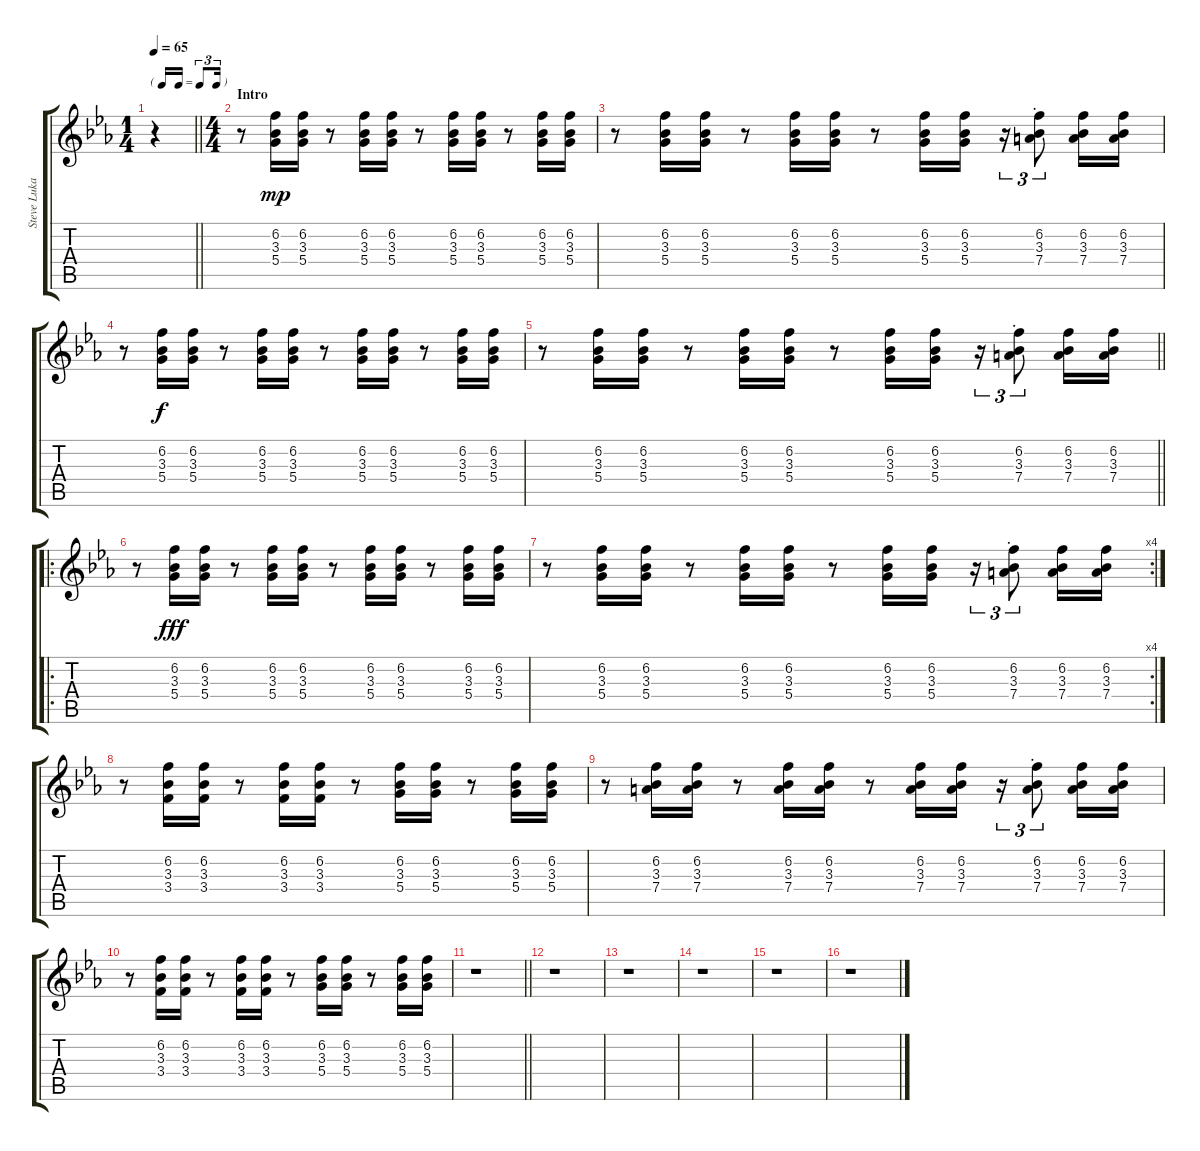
\track ("Steve Lukather - Clean Gtr." "Steve Luka") {instrument electricguitarclean}
\staff {score tabs}
\tuning (E4 B3 G3 D3 A2 E2) {hide}
\ts (1 4)
\tf triplet16th
\tempo 65
\clef g2
\barLineRight lightlight
\ks eb
r.4{dy mp instrument electricguitarclean} |
\ts (4 4)
\section ("" "Intro")
r.8 (6.2 3.3 5.4).16 (6.2 3.3 5.4).16 r.8 (6.2 3.3 5.4).16 (6.2 3.3 5.4).16 r.8 (6.2 3.3 5.4).16 (6.2 3.3 5.4).16 r.8 (6.2 3.3 5.4).16 (6.2 3.3 5.4).16 |
r.8 (6.2 3.3 5.4).16 (6.2 3.3 5.4).16 r.8 (6.2 3.3 5.4).16 (6.2 3.3 5.4).16 r.8 (6.2 3.3 5.4).16 (6.2 3.3 5.4).16 r.16{tu (3 2)} (6.2{st} 3.3{st} 7.4{st}).8{tu (3 2)} (6.2 3.3 7.4).16 (6.2 3.3 7.4).16 |
r.8 (6.2 3.3 5.4).16{dy f} (6.2 3.3 5.4).16 r.8 (6.2 3.3 5.4).16 (6.2 3.3 5.4).16 r.8 (6.2 3.3 5.4).16 (6.2 3.3 5.4).16 r.8 (6.2 3.3 5.4).16 (6.2 3.3 5.4).16 |
\barLineRight lightlight
r.8 (6.2 3.3 5.4).16 (6.2 3.3 5.4).16 r.8 (6.2 3.3 5.4).16 (6.2 3.3 5.4).16 r.8 (6.2 3.3 5.4).16 (6.2 3.3 5.4).16 r.16{tu (3 2)} (6.2{st} 3.3{st} 7.4{st}).8{tu (3 2)} (6.2 3.3 7.4).16 (6.2 3.3 7.4).16 |
\ro
r.8 (6.2 3.3 5.4).16{dy fff} (6.2 3.3 5.4).16 r.8 (6.2 3.3 5.4).16 (6.2 3.3 5.4).16 r.8 (6.2 3.3 5.4).16 (6.2 3.3 5.4).16 r.8 (6.2 3.3 5.4).16 (6.2 3.3 5.4).16 |
\rc 4
r.8 (6.2 3.3 5.4).16 (6.2 3.3 5.4).16 r.8 (6.2 3.3 5.4).16 (6.2 3.3 5.4).16 r.8 (6.2 3.3 5.4).16 (6.2 3.3 5.4).16 r.16{tu (3 2)} (6.2{st} 3.3{st} 7.4{st}).8{tu (3 2)} (6.2 3.3 7.4).16 (6.2 3.3 7.4).16 |
r.8 (6.2 3.3 3.4).16 (6.2 3.3 3.4).16 r.8 (6.2 3.3 3.4).16 (6.2 3.3 3.4).16 r.8 (6.2 3.3 5.4).16 (6.2 3.3 5.4).16 r.8 (6.2 3.3 5.4).16 (6.2 3.3 5.4).16 |
r.8 (6.2 3.3 7.4).16 (6.2 3.3 7.4).16 r.8 (6.2 3.3 7.4).16 (6.2 3.3 7.4).16 r.8 (6.2 3.3 7.4).16 (6.2 3.3 7.4).16 r.16{tu (3 2)} (6.2{st} 3.3{st} 7.4{st}).8{tu (3 2)} (6.2 3.3 7.4).16 (6.2 3.3 7.4).16 |
r.8 (6.2 3.3 3.4).16 (6.2 3.3 3.4).16 r.8 (6.2 3.3 3.4).16 (6.2 3.3 3.4).16 r.8 (6.2 3.3 5.4).16 (6.2 3.3 5.4).16 r.8 (6.2 3.3 5.4).16 (6.2 3.3 5.4).16 |
\barLineRight lightlight
r.1 |
r.1 |
r.1 |
r.1 |
r.1 |
r.1
